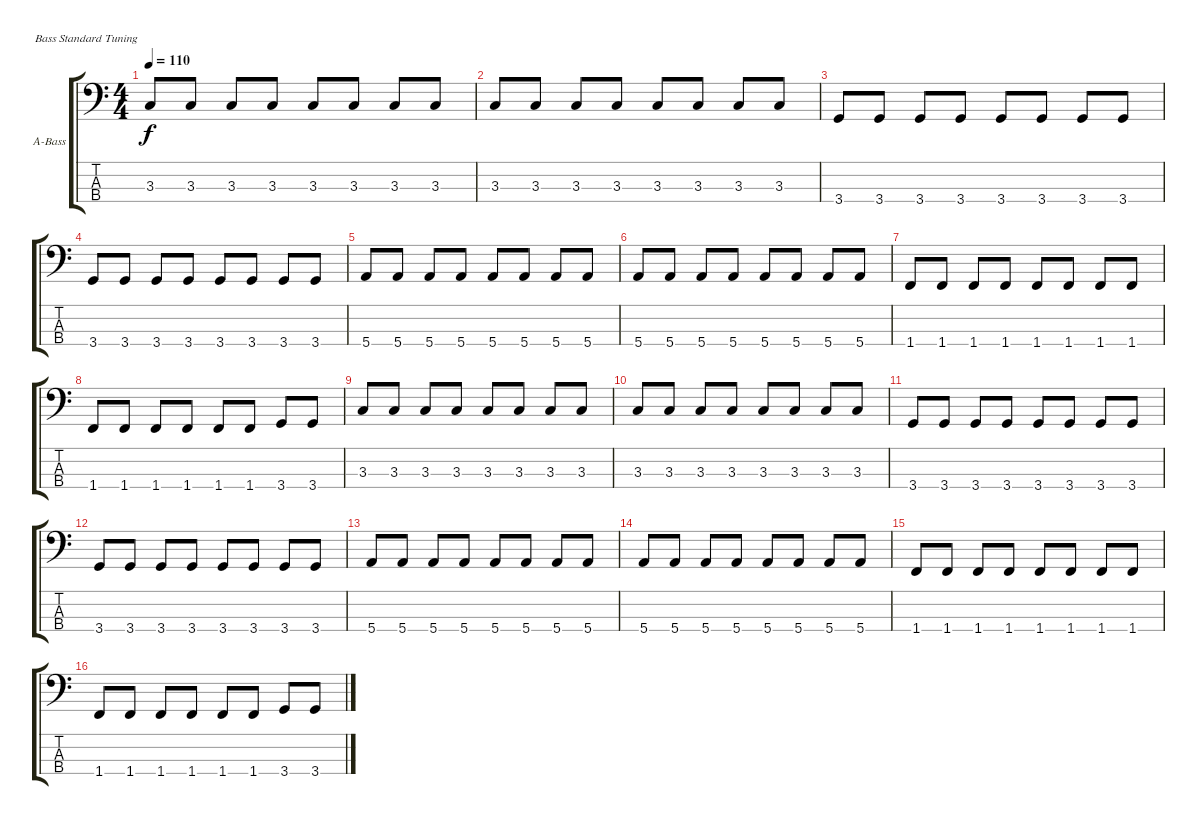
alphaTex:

\bracketExtendMode groupsimilarinstruments
\firstSystemTrackNameOrientation horizontal
\otherSystemsTrackNameOrientation horizontal
\track ("Basse Joannou" "A-Bass") {instrument acousticgrandpiano}
\staff {score tabs}
\tuning (G2 D2 A1 E1)
\displaytranspose 12
\ts (4 4)
\tempo 110
\clef f4
\ks aminor
3.3.8{dy f instrument acousticgrandpiano} 3.3.8 3.3.8 3.3.8 3.3.8 3.3.8 3.3.8 3.3.8 |
\ks c
3.3.8 3.3.8 3.3.8 3.3.8 3.3.8 3.3.8 3.3.8 3.3.8 |
3.4.8 3.4.8 3.4.8 3.4.8 3.4.8 3.4.8 3.4.8 3.4.8 |
3.4.8 3.4.8 3.4.8 3.4.8 3.4.8 3.4.8 3.4.8 3.4.8 |
5.4.8 5.4.8 5.4.8 5.4.8 5.4.8 5.4.8 5.4.8 5.4.8 |
5.4.8 5.4.8 5.4.8 5.4.8 5.4.8 5.4.8 5.4.8 5.4.8 |
1.4.8 1.4.8 1.4.8 1.4.8 1.4.8 1.4.8 1.4.8 1.4.8 |
1.4.8 1.4.8 1.4.8 1.4.8 1.4.8 1.4.8 3.4.8 3.4.8 |
3.3.8 3.3.8 3.3.8 3.3.8 3.3.8 3.3.8 3.3.8 3.3.8 |
3.3.8 3.3.8 3.3.8 3.3.8 3.3.8 3.3.8 3.3.8 3.3.8 |
3.4.8 3.4.8 3.4.8 3.4.8 3.4.8 3.4.8 3.4.8 3.4.8 |
3.4.8 3.4.8 3.4.8 3.4.8 3.4.8 3.4.8 3.4.8 3.4.8 |
5.4.8 5.4.8 5.4.8 5.4.8 5.4.8 5.4.8 5.4.8 5.4.8 |
5.4.8 5.4.8 5.4.8 5.4.8 5.4.8 5.4.8 5.4.8 5.4.8 |
1.4.8 1.4.8 1.4.8 1.4.8 1.4.8 1.4.8 1.4.8 1.4.8 |
1.4.8 1.4.8 1.4.8 1.4.8 1.4.8 1.4.8 3.4.8 3.4.8
